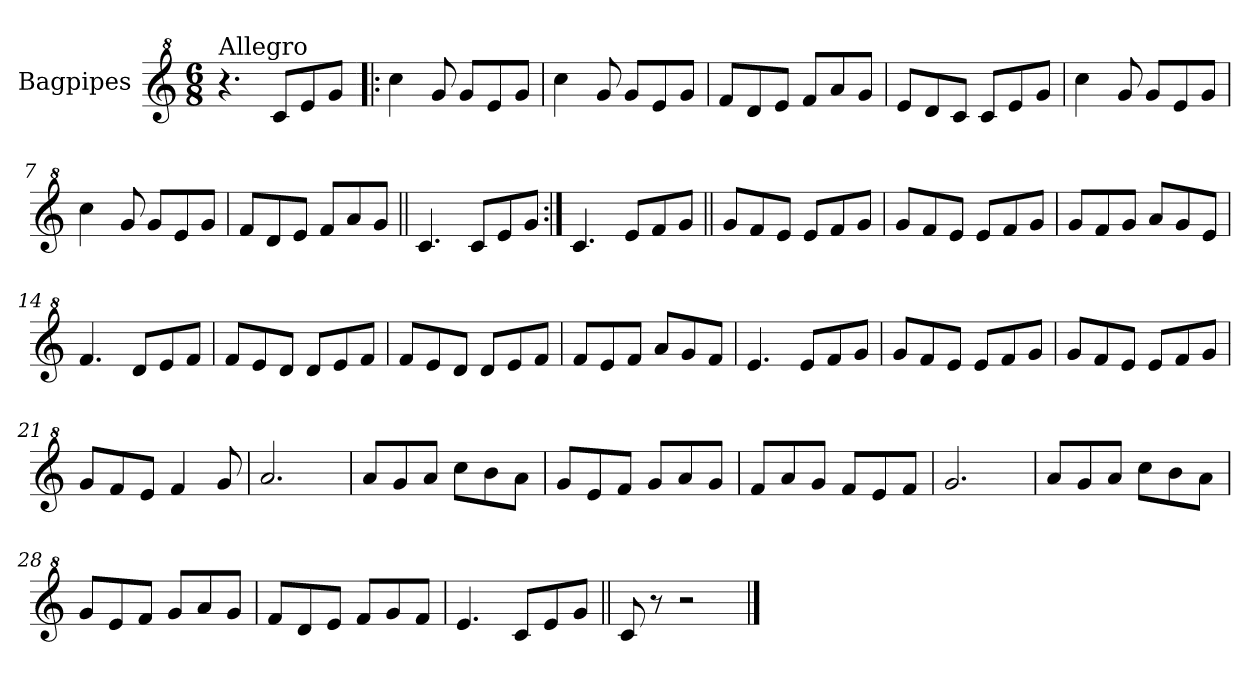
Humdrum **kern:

**kern
*part1
*staff1
*I"Bagpipes
*I'Bag
*clefG^2
*k[]
*C:
*M6/8
=1
!LO:TX:a:t=Allegro
4.r
8cc/L
8ee/
8gg/J
=2!|:
4ccc\
8gg/
8gg/L
8ee/
8gg/J
=3
4ccc\
8gg/
8gg/L
8ee/
8gg/J
=4
8ff/L
8dd/
8ee/J
8ff/L
8aa/
8gg/J
=5
8ee/L
8dd/
8cc/J
8cc/L
8ee/
8gg/J
=6
4ccc\
8gg/
8gg/L
8ee/
8gg/J
=7
4ccc\
8gg/
8gg/L
8ee/
8gg/J
!!LO:LB:g=z
=8
8ff/L
8dd/
8ee/J
8ff/L
8aa/
8gg/J
=9||
4.cc/
8cc/L
8ee/
8gg/J
=10:|!
4.cc/
8ee/L
8ff/
8gg/J
=11||
8gg/L
8ff/
8ee/J
8ee/L
8ff/
8gg/J
=12
8gg/L
8ff/
8ee/J
8ee/L
8ff/
8gg/J
=13
8gg/L
8ff/
8gg/J
8aa/L
8gg/
8ee/J
=14
4.ff/
8dd/L
8ee/
8ff/J
!!LO:LB:g=z
=15
8ff/L
8ee/
8dd/J
8dd/L
8ee/
8ff/J
=16
8ff/L
8ee/
8dd/J
8dd/L
8ee/
8ff/J
=17
8ff/L
8ee/
8ff/J
8aa/L
8gg/
8ff/J
=18
4.ee/
8ee/L
8ff/
8gg/J
=19
8gg/L
8ff/
8ee/J
8ee/L
8ff/
8gg/J
=20
8gg/L
8ff/
8ee/J
8ee/L
8ff/
8gg/J
!!LO:LB:g=z
=21
8gg/L
8ff/
8ee/J
4ff/
8gg/
=22
2.aa/
=23
8aa/L
8gg/
8aa/J
8ccc\L
8bb\
8aa\J
=24
8gg/L
8ee/
8ff/J
8gg/L
8aa/
8gg/J
=25
8ff/L
8aa/
8gg/J
8ff/L
8ee/
8ff/J
=26
2.gg/
=27
8aa/L
8gg/
8aa/J
8ccc\L
8bb\
8aa\J
!!LO:LB:g=z
=28
8gg/L
8ee/
8ff/J
8gg/L
8aa/
8gg/J
=29
8ff/L
8dd/
8ee/J
8ff/L
8gg/
8ff/J
=30
4.ee/
8cc/L
8ee/
8gg/J
=31||
8cc/
8r
2r
==
*-
